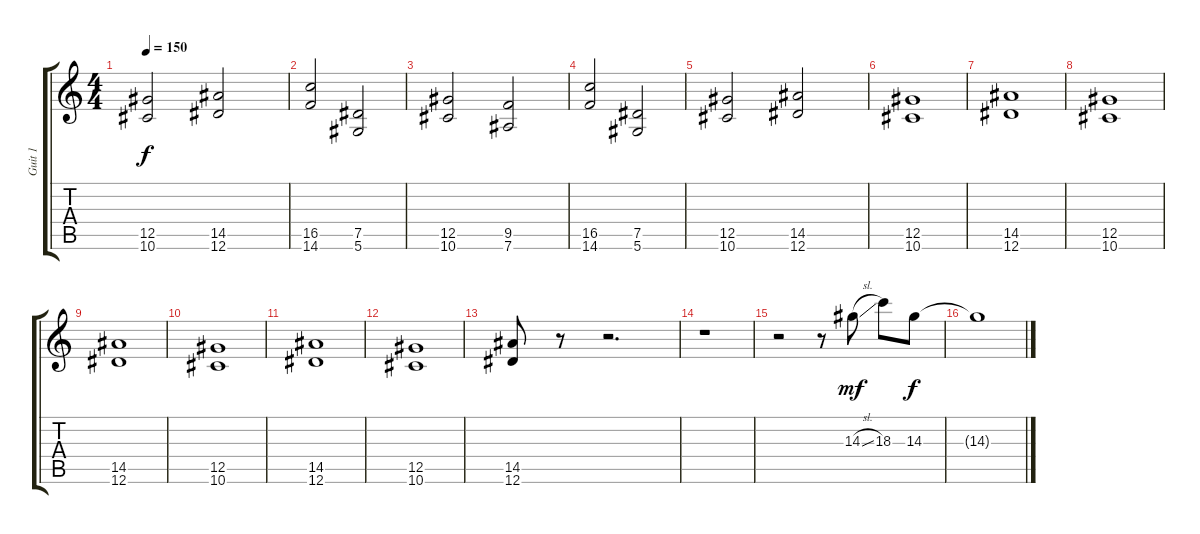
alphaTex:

\track ("Guit 1" "Guit 1") {instrument distortionguitar}
\staff {score tabs}
\tuning (Eb4 Bb3 Gb3 Db3 Ab2 Eb2) {hide}
\ts (4 4)
\tempo 150
\clef g2
\ks c
(12.5 10.6).2{dy f} (14.5 12.6).2 |
(16.5 14.6).2 (7.5 5.6).2 |
(12.5 10.6).2 (9.5 7.6).2 |
(16.5 14.6).2 (7.5 5.6).2 |
(12.5 10.6).2 (14.5 12.6).2 |
(12.5 10.6).1 |
(14.5 12.6).1 |
(12.5 10.6).1 |
(14.5 12.6).1 |
(12.5 10.6).1 |
(14.5 12.6).1 |
(12.5 10.6).1 |
(14.5 12.6).8 r.8 r.2{d} |
r.1 |
r.2 r.8 14.3{sl}.8{dy mf} 18.3.8 14.3.8{dy f} |
14.3{t}.1{volume 9}
